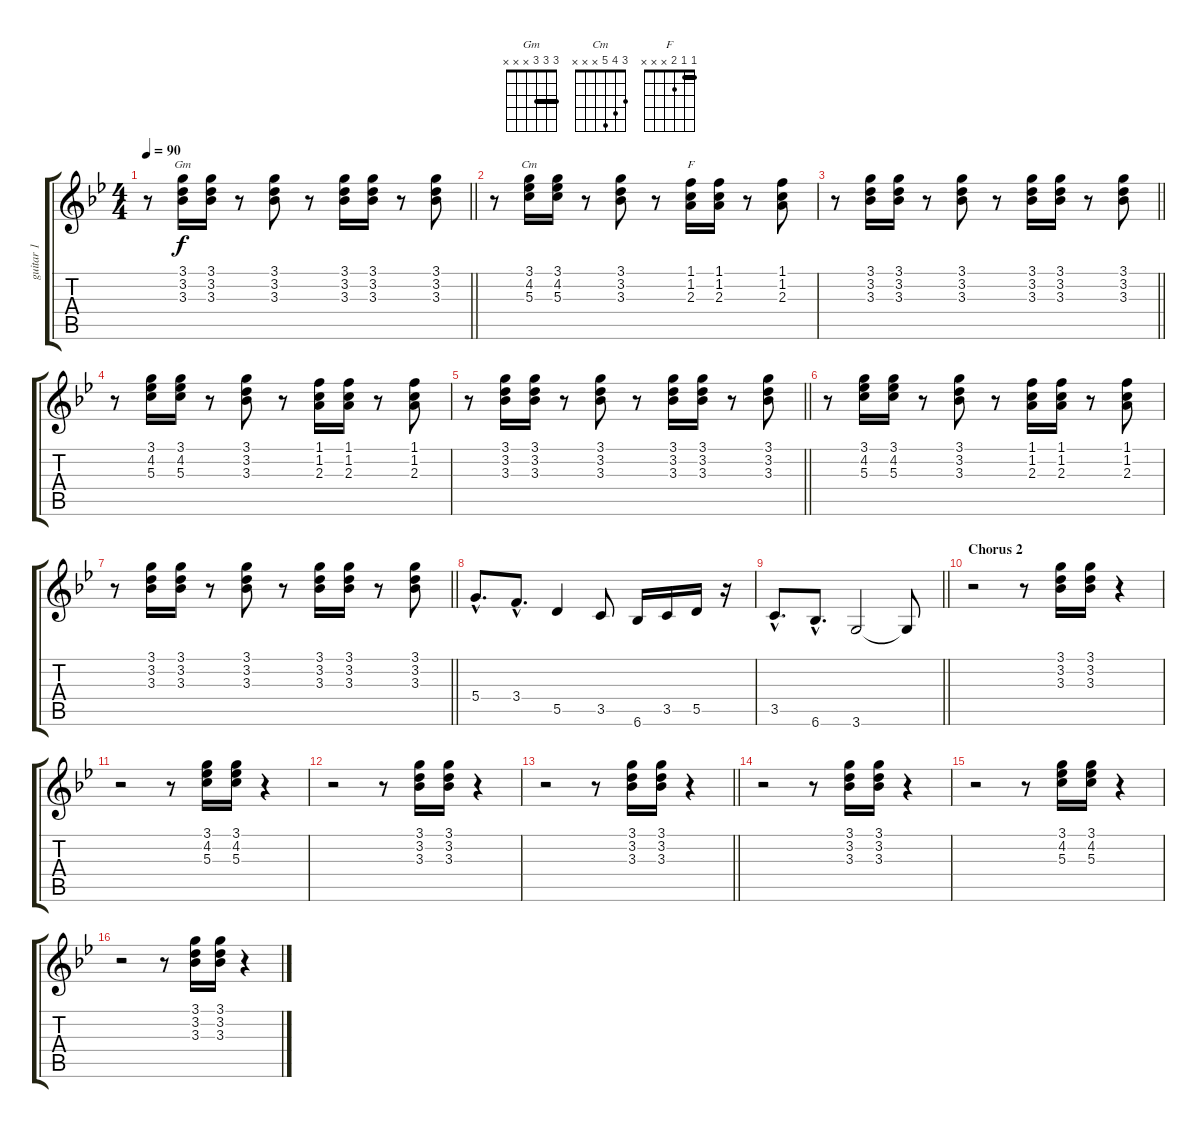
\track ("guitar 1" "guitar 1") {instrument electricguitarclean}
\staff {score tabs}
\tuning (E4 B3 G3 D3 A2 E2) {hide}
\chord ("Gm" 3 3 3 x x x) {barre 3}
\chord ("Cm" 3 4 5 x x x)
\chord ("F" 1 1 2 x x x) {barre 1}
\ts (4 4)
\tempo 90
\clef g2
\barLineRight lightlight
\ks bb
r.8{dy f} (3.1 3.2 3.3).16{ch "Gm"} (3.1 3.2 3.3).16 r.8 (3.1 3.2 3.3).8 r.8 (3.1 3.2 3.3).16 (3.1 3.2 3.3).16 r.8 (3.1 3.2 3.3).8 |
r.8 (3.1 4.2 5.3).16{ch "Cm"} (3.1 4.2 5.3).16 r.8 (3.1 3.2 3.3).8 r.8 (1.1 1.2 2.3).16{ch "F"} (1.1 1.2 2.3).16 r.8 (1.1 1.2 2.3).8 |
\barLineRight lightlight
r.8 (3.1 3.2 3.3).16 (3.1 3.2 3.3).16 r.8 (3.1 3.2 3.3).8 r.8 (3.1 3.2 3.3).16 (3.1 3.2 3.3).16 r.8 (3.1 3.2 3.3).8 |
r.8 (3.1 4.2 5.3).16 (3.1 4.2 5.3).16 r.8 (3.1 3.2 3.3).8 r.8 (1.1 1.2 2.3).16 (1.1 1.2 2.3).16 r.8 (1.1 1.2 2.3).8 |
\barLineRight lightlight
r.8 (3.1 3.2 3.3).16 (3.1 3.2 3.3).16 r.8 (3.1 3.2 3.3).8 r.8 (3.1 3.2 3.3).16 (3.1 3.2 3.3).16 r.8 (3.1 3.2 3.3).8 |
r.8 (3.1 4.2 5.3).16 (3.1 4.2 5.3).16 r.8 (3.1 3.2 3.3).8 r.8 (1.1 1.2 2.3).16 (1.1 1.2 2.3).16 r.8 (1.1 1.2 2.3).8 |
\barLineRight lightlight
r.8 (3.1 3.2 3.3).16 (3.1 3.2 3.3).16 r.8 (3.1 3.2 3.3).8 r.8 (3.1 3.2 3.3).16 (3.1 3.2 3.3).16 r.8 (3.1 3.2 3.3).8 |
5.4{hac}.8{d} 3.4{hac}.8{d} 5.5.4 3.5.8 6.6.16 3.5.16 5.5.16 r.16 |
\barLineRight lightlight
3.5{hac}.8{d} 6.6{hac}.8{d} 3.6.2 3.6{t}.8 |
\section ("" "Chorus 2")
r.2 r.8 (3.1 3.2 3.3).16 (3.1 3.2 3.3).16 r.4 |
r.2 r.8 (3.1 4.2 5.3).16 (3.1 4.2 5.3).16 r.4 |
r.2 r.8 (3.1 3.2 3.3).16 (3.1 3.2 3.3).16 r.4 |
\barLineRight lightlight
r.2 r.8 (3.1 3.2 3.3).16 (3.1 3.2 3.3).16 r.4 |
r.2 r.8 (3.1 3.2 3.3).16 (3.1 3.2 3.3).16 r.4 |
r.2 r.8 (3.1 4.2 5.3).16 (3.1 4.2 5.3).16 r.4 |
r.2 r.8 (3.1 3.2 3.3).16 (3.1 3.2 3.3).16 r.4
